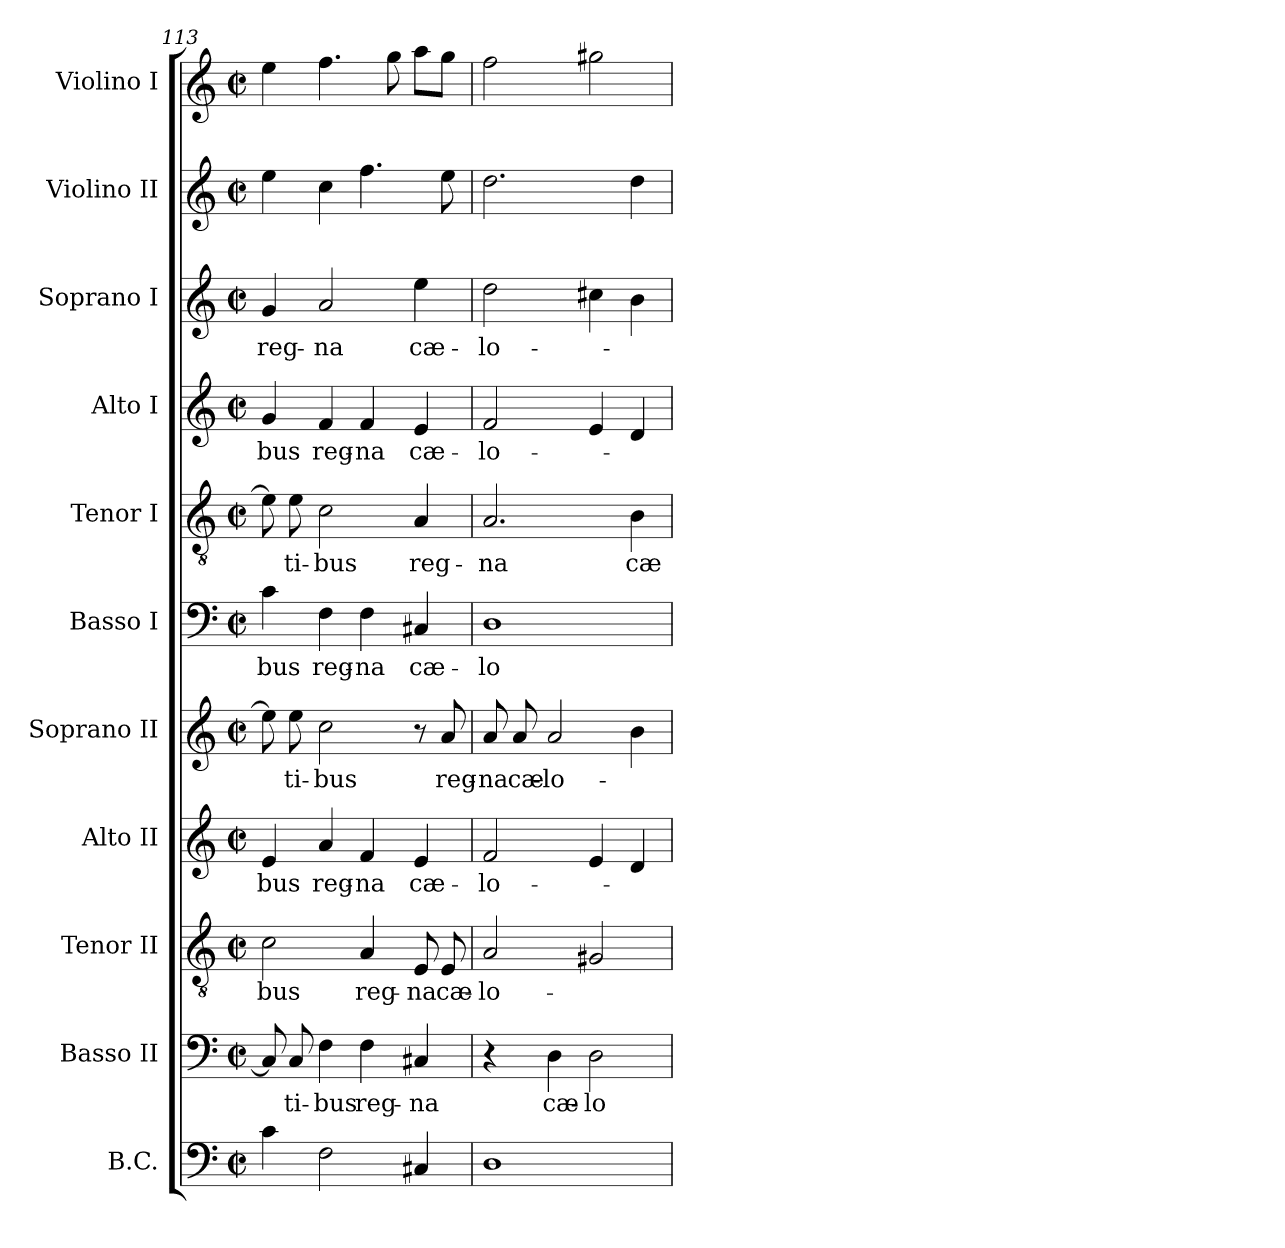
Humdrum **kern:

**kern	**kern	**text	**kern	**text	**kern	**text	**kern	**text	**kern	**text	**kern	**text	**kern	**text	**kern	**text	**kern	**kern
*part11	*part10	*part10	*part9	*part9	*part8	*part8	*part7	*part7	*part6	*part6	*part5	*part5	*part4	*part4	*part3	*part3	*part2	*part1
*staff11	*staff10	*staff10	*staff9	*staff9	*staff8	*staff8	*staff7	*staff7	*staff6	*staff6	*staff5	*staff5	*staff4	*staff4	*staff3	*staff3	*staff2	*staff1
*I"B.C.	*I"Basso II	*	*I"Tenor II	*	*I"Alto II	*	*I"Soprano II	*	*I"Basso I	*	*I"Tenor I	*	*I"Alto I	*	*I"Soprano I	*	*I"Violino II	*I"Violino I
*I'BC	*I'B 2	*	*I'T 2	*	*I'A 2	*	*I'S 2	*	*I'B 1	*	*I'T 1	*	*I'A 1	*	*I'S 1	*	*I'Vln. II	*I'Vln. I
!!LO:PB:g=z
*clefF4	*clefF4	*	*clefGv2	*	*clefG2	*	*clefG2	*	*clefF4	*	*clefGv2	*	*clefG2	*	*clefG2	*	*clefG2	*clefG2
*k[]	*k[]	*	*k[]	*	*k[]	*	*k[]	*	*k[]	*	*k[]	*	*k[]	*	*k[]	*	*k[]	*k[]
*C:	*C:	*	*C:	*	*C:	*	*C:	*	*C:	*	*C:	*	*C:	*	*C:	*	*C:	*C:
*M2/2	*M2/2	*	*M2/2	*	*M2/2	*	*M2/2	*	*M2/2	*	*M2/2	*	*M2/2	*	*M2/2	*	*M2/2	*M2/2
*met(c|)	*met(c|)	*	*met(c|)	*	*met(c|)	*	*met(c|)	*	*met(c|)	*	*met(c|)	*	*met(c|)	*	*met(c|)	*	*met(c|)	*met(c|)
=113	=113	=113	=113	=113	=113	=113	=113	=113	=113	=113	=113	=113	=113	=113	=113	=113	=113	=113
!	!	!	!	!LO:LY:b	!	!	!	!	!	!	!	!	!	!	!	!	!	!
!	!	!	!	!	!	!LO:LY:b	!	!	!	!	!	!	!	!	!	!	!	!
!	!	!	!	!	!	!	!	!	!	!LO:LY:b	!	!	!	!	!	!	!	!
!	!	!	!	!	!	!	!	!	!	!	!	!	!	!LO:LY:b	!	!	!	!
!	!	!	!	!	!	!	!	!	!	!	!	!	!	!	!	!LO:LY:b	!	!
4c\	8C/]	.	2c\	-bus	4e/	-bus	8ee\]	.	4c\	-bus	8e\]	.	4g/	-bus	4g/	reg-	4ee\	4ee\
!	!	!LO:LY:b	!	!	!	!	!	!	!	!	!	!	!	!	!	!	!	!
!	!	!	!	!	!	!	!	!LO:LY:b	!	!	!	!	!	!	!	!	!	!
!	!	!	!	!	!	!	!	!	!	!	!	!LO:LY:b	!	!	!	!	!	!
.	8C/	-ti-	.	.	.	.	8ee\	-ti-	.	.	8e\	-ti-	.	.	.	.	.	.
!	!	!LO:LY:b	!	!	!	!	!	!	!	!	!	!	!	!	!	!	!	!
!	!	!	!	!	!	!LO:LY:b	!	!	!	!	!	!	!	!	!	!	!	!
!	!	!	!	!	!	!	!	!LO:LY:b	!	!	!	!	!	!	!	!	!	!
!	!	!	!	!	!	!	!	!	!	!LO:LY:b	!	!	!	!	!	!	!	!
!	!	!	!	!	!	!	!	!	!	!	!	!LO:LY:b	!	!	!	!	!	!
!	!	!	!	!	!	!	!	!	!	!	!	!	!	!LO:LY:b	!	!	!	!
!	!	!	!	!	!	!	!	!	!	!	!	!	!	!	!	!LO:LY:b	!	!
2F\	4F\	-bus	.	.	4a/	reg-	2cc\	-bus	4F\	reg-	2c\	-bus	4f/	reg-	2a/	-na	4cc\	4.ff\
!	!	!LO:LY:b	!	!	!	!	!	!	!	!	!	!	!	!	!	!	!	!
!	!	!	!	!LO:LY:b	!	!	!	!	!	!	!	!	!	!	!	!	!	!
!	!	!	!	!	!	!LO:LY:b	!	!	!	!	!	!	!	!	!	!	!	!
!	!	!	!	!	!	!	!	!	!	!LO:LY:b	!	!	!	!	!	!	!	!
!	!	!	!	!	!	!	!	!	!	!	!	!	!	!LO:LY:b	!	!	!	!
.	4F\	reg-	4A/	reg-	4f/	-na	.	.	4F\	-na	.	.	4f/	-na	.	.	4.ff\	.
.	.	.	.	.	.	.	.	.	.	.	.	.	.	.	.	.	.	8gg\
!	!	!LO:LY:b	!	!	!	!	!	!	!	!	!	!	!	!	!	!	!	!
!	!	!	!	!LO:LY:b	!	!	!	!	!	!	!	!	!	!	!	!	!	!
!	!	!	!	!	!	!LO:LY:b	!	!	!	!	!	!	!	!	!	!	!	!
!	!	!	!	!	!	!	!	!	!	!LO:LY:b	!	!	!	!	!	!	!	!
!	!	!	!	!	!	!	!	!	!	!	!	!LO:LY:b	!	!	!	!	!	!
!	!	!	!	!	!	!	!	!	!	!	!	!	!	!LO:LY:b	!	!	!	!
!	!	!	!	!	!	!	!	!	!	!	!	!	!	!	!	!LO:LY:b	!	!
4C#X/	4C#X/	-na	8E/	-na	4e/	cæ-	8r	.	4C#X/	cæ-	4A/	reg-	4e/	cæ-	4ee\	cæ-	.	8aa\L
!	!	!	!	!LO:LY:b	!	!	!	!	!	!	!	!	!	!	!	!	!	!
!	!	!	!	!	!	!	!	!LO:LY:b	!	!	!	!	!	!	!	!	!	!
.	.	.	8E/	cæ-	.	.	8a/	reg-	.	.	.	.	.	.	.	.	8ee\	8gg\J
=114	=114	=114	=114	=114	=114	=114	=114	=114	=114	=114	=114	=114	=114	=114	=114	=114	=114	=114
!	!	!	!	!LO:LY:b	!	!	!	!	!	!	!	!	!	!	!	!	!	!
!	!	!	!	!	!	!LO:LY:b	!	!	!	!	!	!	!	!	!	!	!	!
!	!	!	!	!	!	!	!	!LO:LY:b	!	!	!	!	!	!	!	!	!	!
!	!	!	!	!	!	!	!	!	!	!LO:LY:b	!	!	!	!	!	!	!	!
!	!	!	!	!	!	!	!	!	!	!	!	!LO:LY:b	!	!	!	!	!	!
!	!	!	!	!	!	!	!	!	!	!	!	!	!	!LO:LY:b	!	!	!	!
!	!	!	!	!	!	!	!	!	!	!	!	!	!	!	!	!LO:LY:b	!	!
1D	4r	.	2A/	-lo-	2f/	-lo-	8a/	-na	1D	-lo-	2.A/	-na	2f/	-lo-	2dd\	-lo-	2.dd\	2ff\
!	!	!	!	!	!	!	!	!LO:LY:b	!	!	!	!	!	!	!	!	!	!
.	.	.	.	.	.	.	8a/	cæ-	.	.	.	.	.	.	.	.	.	.
!	!	!LO:LY:b	!	!	!	!	!	!	!	!	!	!	!	!	!	!	!	!
!	!	!	!	!	!	!	!	!LO:LY:b	!	!	!	!	!	!	!	!	!	!
.	4D\	cæ-	.	.	.	.	2a/	-lo-	.	.	.	.	.	.	.	.	.	.
!	!	!LO:LY:b	!	!	!	!	!	!	!	!	!	!	!	!	!	!	!	!
.	2D\	-lo-	2G#X/	.	4e/	.	.	.	.	.	.	.	4e/	.	4cc#X\	.	.	2gg#X\
!	!	!	!	!	!	!	!	!	!	!	!	!LO:LY:b	!	!	!	!	!	!
.	.	.	.	.	4d/	.	4b\	.	.	.	4B\	cæ-	4d/	.	4b\	.	4dd\	.
=	=	=	=	=	=	=	=	=	=	=	=	=	=	=	=	=	=	=
*-	*-	*-	*-	*-	*-	*-	*-	*-	*-	*-	*-	*-	*-	*-	*-	*-	*-	*-
